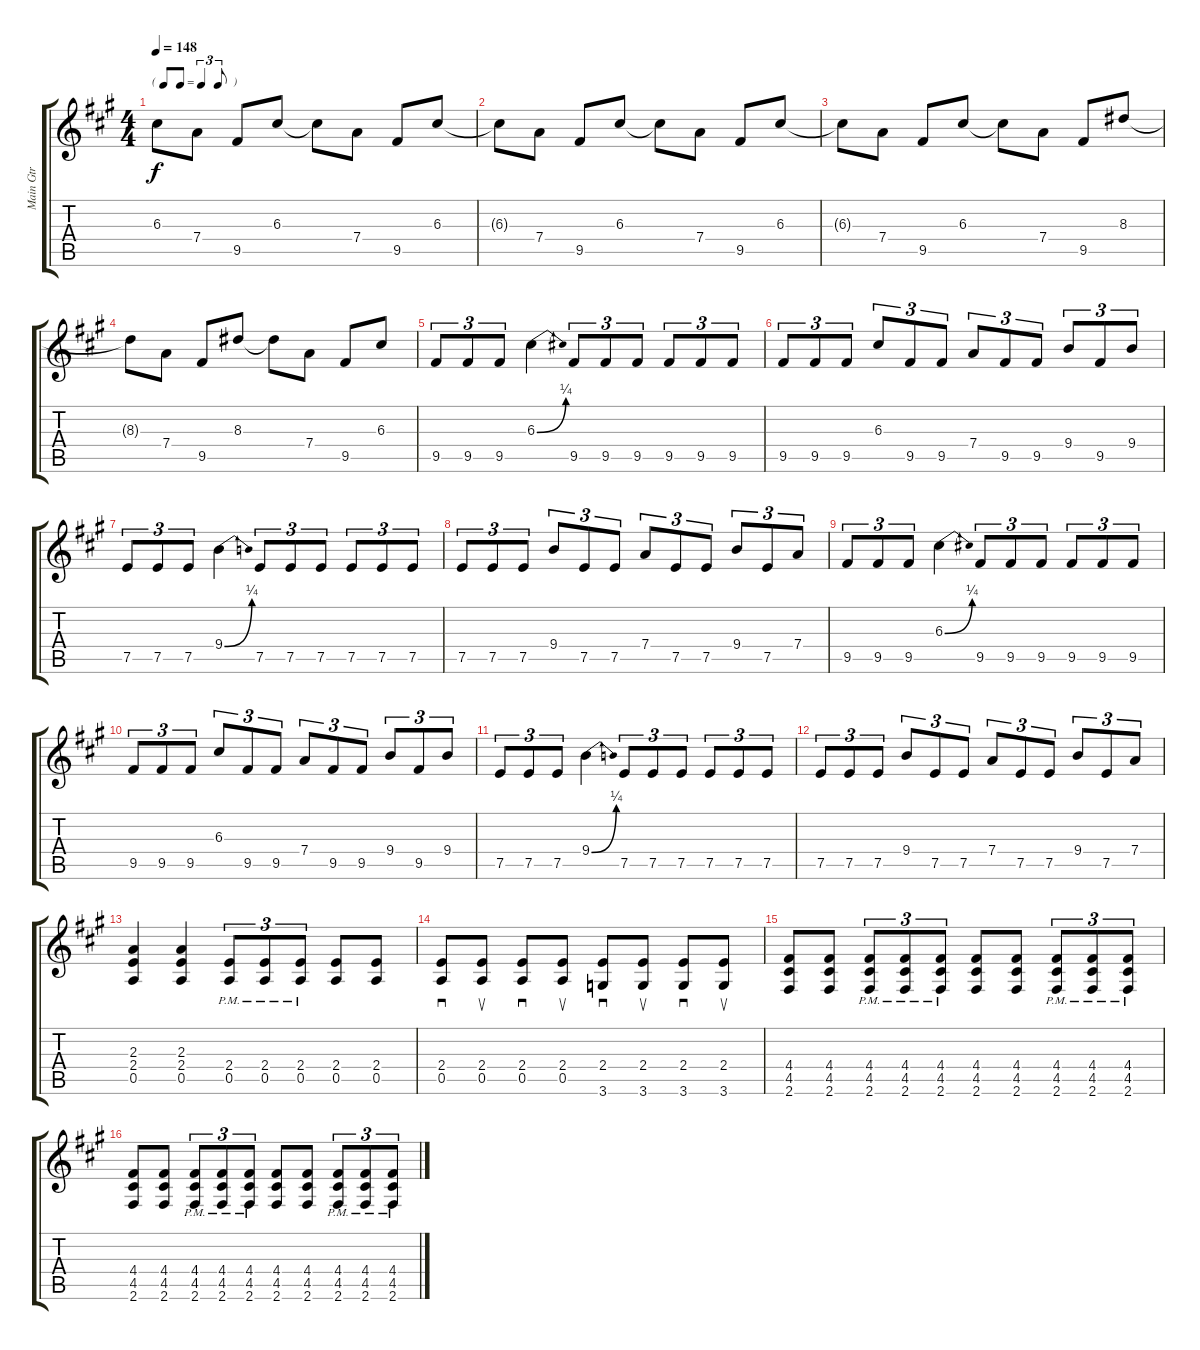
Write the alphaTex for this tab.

\track ("Main Gtr" "Main Gtr") {instrument overdrivenguitar}
\staff {score tabs}
\tuning (E4 B3 G3 D3 A2 E2) {hide}
\ts (4 4)
\tf triplet8th
\tempo 148
\clef g2
\ks f#minor
6.3.8{dy f} 7.4.8 9.5.8 6.3.8 6.3{t}.8 7.4.8 9.5.8 6.3.8 |
6.3{t}.8 7.4.8 9.5.8 6.3.8 6.3{t}.8 7.4.8 9.5.8 6.3.8 |
6.3{t}.8 7.4.8 9.5.8 6.3.8 6.3{t}.8 7.4.8 9.5.8 8.3.8 |
8.3{t}.8 7.4.8 9.5.8 8.3.8 8.3{t}.8 7.4.8 9.5.8 6.3.8 |
9.5.8{tu (3 2)} 9.5.8{tu (3 2)} 9.5.8{tu (3 2)} 6.3{be (bend 0 0 60 1)}.4 9.5.8{tu (3 2)} 9.5.8{tu (3 2)} 9.5.8{tu (3 2)} 9.5.8{tu (3 2)} 9.5.8{tu (3 2)} 9.5.8{tu (3 2)} |
9.5.8{tu (3 2)} 9.5.8{tu (3 2)} 9.5.8{tu (3 2)} 6.3.8{tu (3 2)} 9.5.8{tu (3 2)} 9.5.8{tu (3 2)} 7.4.8{tu (3 2)} 9.5.8{tu (3 2)} 9.5.8{tu (3 2)} 9.4.8{tu (3 2)} 9.5.8{tu (3 2)} 9.4.8{tu (3 2)} |
7.5.8{tu (3 2)} 7.5.8{tu (3 2)} 7.5.8{tu (3 2)} 9.4{be (bend 0 0 60 1)}.4 7.5.8{tu (3 2)} 7.5.8{tu (3 2)} 7.5.8{tu (3 2)} 7.5.8{tu (3 2)} 7.5.8{tu (3 2)} 7.5.8{tu (3 2)} |
7.5.8{tu (3 2)} 7.5.8{tu (3 2)} 7.5.8{tu (3 2)} 9.4.8{tu (3 2)} 7.5.8{tu (3 2)} 7.5.8{tu (3 2)} 7.4.8{tu (3 2)} 7.5.8{tu (3 2)} 7.5.8{tu (3 2)} 9.4.8{tu (3 2)} 7.5.8{tu (3 2)} 7.4.8{tu (3 2)} |
9.5.8{tu (3 2)} 9.5.8{tu (3 2)} 9.5.8{tu (3 2)} 6.3{be (bend 0 0 60 1)}.4 9.5.8{tu (3 2)} 9.5.8{tu (3 2)} 9.5.8{tu (3 2)} 9.5.8{tu (3 2)} 9.5.8{tu (3 2)} 9.5.8{tu (3 2)} |
9.5.8{tu (3 2)} 9.5.8{tu (3 2)} 9.5.8{tu (3 2)} 6.3.8{tu (3 2)} 9.5.8{tu (3 2)} 9.5.8{tu (3 2)} 7.4.8{tu (3 2)} 9.5.8{tu (3 2)} 9.5.8{tu (3 2)} 9.4.8{tu (3 2)} 9.5.8{tu (3 2)} 9.4.8{tu (3 2)} |
7.5.8{tu (3 2)} 7.5.8{tu (3 2)} 7.5.8{tu (3 2)} 9.4{be (bend 0 0 60 1)}.4 7.5.8{tu (3 2)} 7.5.8{tu (3 2)} 7.5.8{tu (3 2)} 7.5.8{tu (3 2)} 7.5.8{tu (3 2)} 7.5.8{tu (3 2)} |
7.5.8{tu (3 2)} 7.5.8{tu (3 2)} 7.5.8{tu (3 2)} 9.4.8{tu (3 2)} 7.5.8{tu (3 2)} 7.5.8{tu (3 2)} 7.4.8{tu (3 2)} 7.5.8{tu (3 2)} 7.5.8{tu (3 2)} 9.4.8{tu (3 2)} 7.5.8{tu (3 2)} 7.4.8{tu (3 2)} |
(2.3 2.4 0.5).4 (2.3 2.4 0.5).4 (2.4{pm} 0.5{pm}).8{tu (3 2)} (2.4{pm} 0.5{pm}).8{tu (3 2)} (2.4{pm} 0.5{pm}).8{tu (3 2)} (2.4 0.5).8 (2.4 0.5).8 |
(2.4 0.5).8{sd} (2.4 0.5).8{su} (2.4 0.5).8{sd} (2.4 0.5).8{su} (2.4 3.6).8{sd} (2.4 3.6).8{su} (2.4 3.6).8{sd} (2.4 3.6).8{su} |
(4.4 4.5 2.6).8 (4.4 4.5 2.6).8 (4.4{pm} 4.5{pm} 2.6{pm}).8{tu (3 2)} (4.4{pm} 4.5{pm} 2.6{pm}).8{tu (3 2)} (4.4{pm} 4.5{pm} 2.6{pm}).8{tu (3 2)} (4.4 4.5 2.6).8 (4.4 4.5 2.6).8 (4.4{pm} 4.5{pm} 2.6{pm}).8{tu (3 2)} (4.4{pm} 4.5{pm} 2.6{pm}).8{tu (3 2)} (4.4{pm} 4.5{pm} 2.6{pm}).8{tu (3 2)} |
(4.4 4.5 2.6).8 (4.4 4.5 2.6).8 (4.4{pm} 4.5{pm} 2.6{pm}).8{tu (3 2)} (4.4{pm} 4.5{pm} 2.6{pm}).8{tu (3 2)} (4.4{pm} 4.5{pm} 2.6{pm}).8{tu (3 2)} (4.4 4.5 2.6).8 (4.4 4.5 2.6).8 (4.4{pm} 4.5{pm} 2.6{pm}).8{tu (3 2)} (4.4{pm} 4.5{pm} 2.6{pm}).8{tu (3 2)} (4.4{pm} 4.5{pm} 2.6{pm}).8{tu (3 2)}
